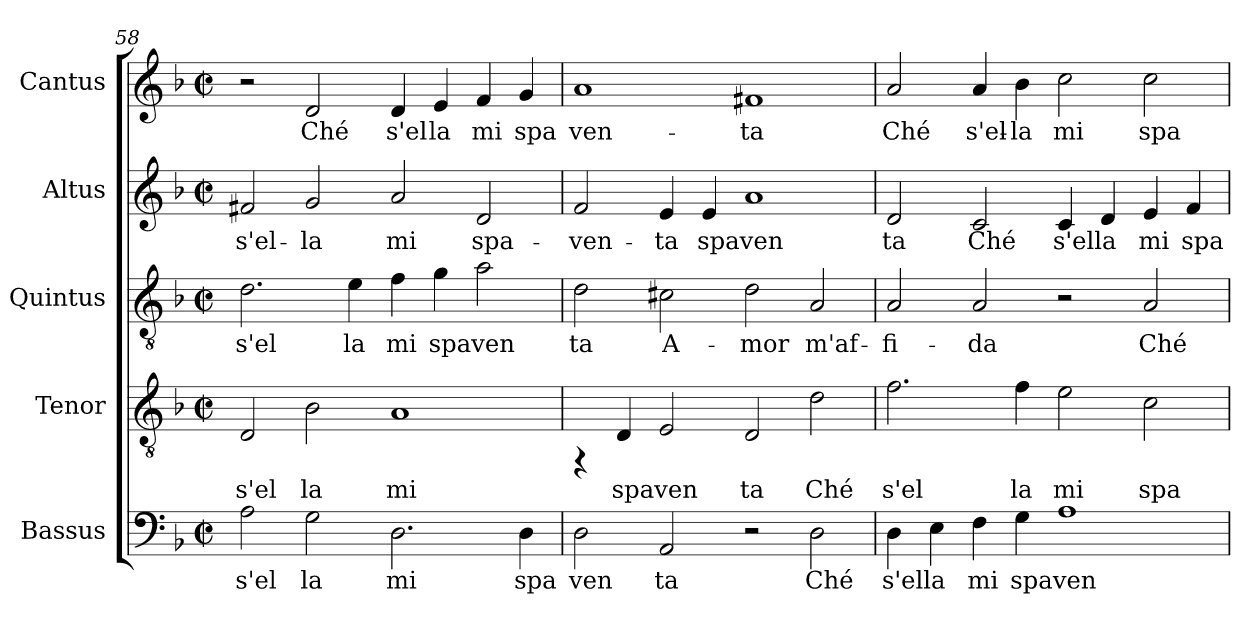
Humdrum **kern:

**kern	**text	**kern	**text	**kern	**text	**kern	**text	**kern	**text
*part5	*part5	*part4	*part4	*part3	*part3	*part2	*part2	*part1	*part1
*staff5	*staff5	*staff4	*staff4	*staff3	*staff3	*staff2	*staff2	*staff1	*staff1
*I"Bassus	*	*I"Tenor	*	*I"Quintus	*	*I"Altus	*	*I"Cantus	*
*clefF4	*	*clefGv2	*	*clefGv2	*	*clefG2	*	*clefG2	*
*k[b-]	*	*k[b-]	*	*k[b-]	*	*k[b-]	*	*k[b-]	*
*F:	*	*F:	*	*F:	*	*F:	*	*F:	*
*M2/2	*	*M2/2	*	*M2/2	*	*M2/2	*	*M2/2	*
*met(c|)	*	*met(c|)	*	*met(c|)	*	*met(c|)	*	*met(c|)	*
=58	=58	=58	=58	=58	=58	=58	=58	=58	=58
!	!LO:LY:b:cj	!	!LO:LY:b:cj	!	!LO:LY:b:cj	!	!LO:LY:b:cj	!	!
2A\	s'el	2D/	s'el	2.d\	s'el	2f#X/	s'el-	2r	.
!	!LO:LY:b:cj	!	!LO:LY:b:cj	!	!	!	!LO:LY:b:cj	!	!LO:LY:b:cj
2G\	la	2B-\	la	.	.	2g/	-la	2d/	Ché
!	!	!	!	!	!LO:LY:b:cj	!	!	!	!
.	.	.	.	4e\	la	.	.	.	.
!	!LO:LY:b:cj	!	!LO:LY:b:cj	!	!LO:LY:b:cj	!	!LO:LY:b:cj	!	!LO:LY:b:cj
2.D\	mi	1A	mi	4f\	mi	2a/	mi	4d/	s'el
!	!	!	!	!	!LO:LY:b:cj	!	!	!	!LO:LY:b:cj
.	.	.	.	4g\	spaven	.	.	4e/	la
!	!	!	!	!	!LO:LY:b:cj	!	!LO:LY:b:cj	!	!LO:LY:b:cj
.	.	.	.	2a\	.	2d/	spa-	4f/	mi
!	!LO:LY:b:cj	!	!	!	!	!	!	!	!LO:LY:b:cj
4D\	spa	.	.	.	.	.	.	4g/	spa
!!LO:LB:g=z
=59	=59	=59	=59	=59	=59	=59	=59	=59	=59
!	!LO:LY:b:cj	!	!	!	!LO:LY:b:cj	!	!LO:LY:b:cj	!	!LO:LY:b:cj
2D\	ven	4rFF	.	2d\	ta	2f/	-ven-	1a	ven-
!	!	!	!LO:LY:b:cj	!	!	!	!	!	!
.	.	4D/	spaven	.	.	.	.	.	.
!	!LO:LY:b:cj	!	!LO:LY:b:cj	!	!LO:LY:b:cj	!	!LO:LY:b:cj	!	!
2AA/	ta	2E/	.	2c#X\	A-	4e/	-ta	.	.
!	!	!	!	!	!	!	!LO:LY:b:cj	!	!
.	.	.	.	.	.	4e/	spaven-	.	.
!	!	!	!LO:LY:b:cj	!	!LO:LY:b:cj	!	!LO:LY:b:cj	!	!LO:LY:b:cj
2r	.	2D/	ta	2d\	-mor	1a	--	1f#X	-ta
!	!LO:LY:b:cj	!	!LO:LY:b:cj	!	!LO:LY:b:cj	!	!	!	!
2D\	Ché	2d\	Ché	2A/	m'af-	.	.	.	.
=60	=60	=60	=60	=60	=60	=60	=60	=60	=60
!	!LO:LY:b:cj	!	!LO:LY:b:cj	!	!LO:LY:b:cj	!	!LO:LY:b:cj	!	!LO:LY:b:cj
4D\	s'ella	2.f\	s'el	2A/	-fi-	2d/	-ta	2a/	Ché
!	!LO:LY:b:cj	!	!	!	!	!	!	!	!
4E\	.	.	.	.	.	.	.	.	.
!	!LO:LY:b:cj	!	!	!	!LO:LY:b:cj	!	!LO:LY:b:cj	!	!LO:LY:b:cj
4F\	mi	.	.	2A/	-da	2c/	Ché	4a/	s'el-
!	!LO:LY:b:cj	!	!LO:LY:b:cj	!	!	!	!	!	!LO:LY:b:cj
4G\	spaven	4f\	la	.	.	.	.	4b-\	-la
!	!LO:LY:b:cj	!	!LO:LY:b:cj	!	!	!	!LO:LY:b:cj	!	!LO:LY:b:cj
1A	.	2e\	mi	2r	.	4c/	s'ella	2cc\	mi
!	!	!	!	!	!	!	!LO:LY:b:cj	!	!
.	.	.	.	.	.	4d/	.	.	.
!	!	!	!LO:LY:b:cj	!	!LO:LY:b:cj	!	!LO:LY:b:cj	!	!LO:LY:b:cj
.	.	2c\	spa	2A/	Ché	4e/	mi	2cc\	spa-
!	!	!	!	!	!	!	!LO:LY:b:cj	!	!
.	.	.	.	.	.	4f/	spa-	.	.
=	=	=	=	=	=	=	=	=	=
*-	*-	*-	*-	*-	*-	*-	*-	*-	*-
